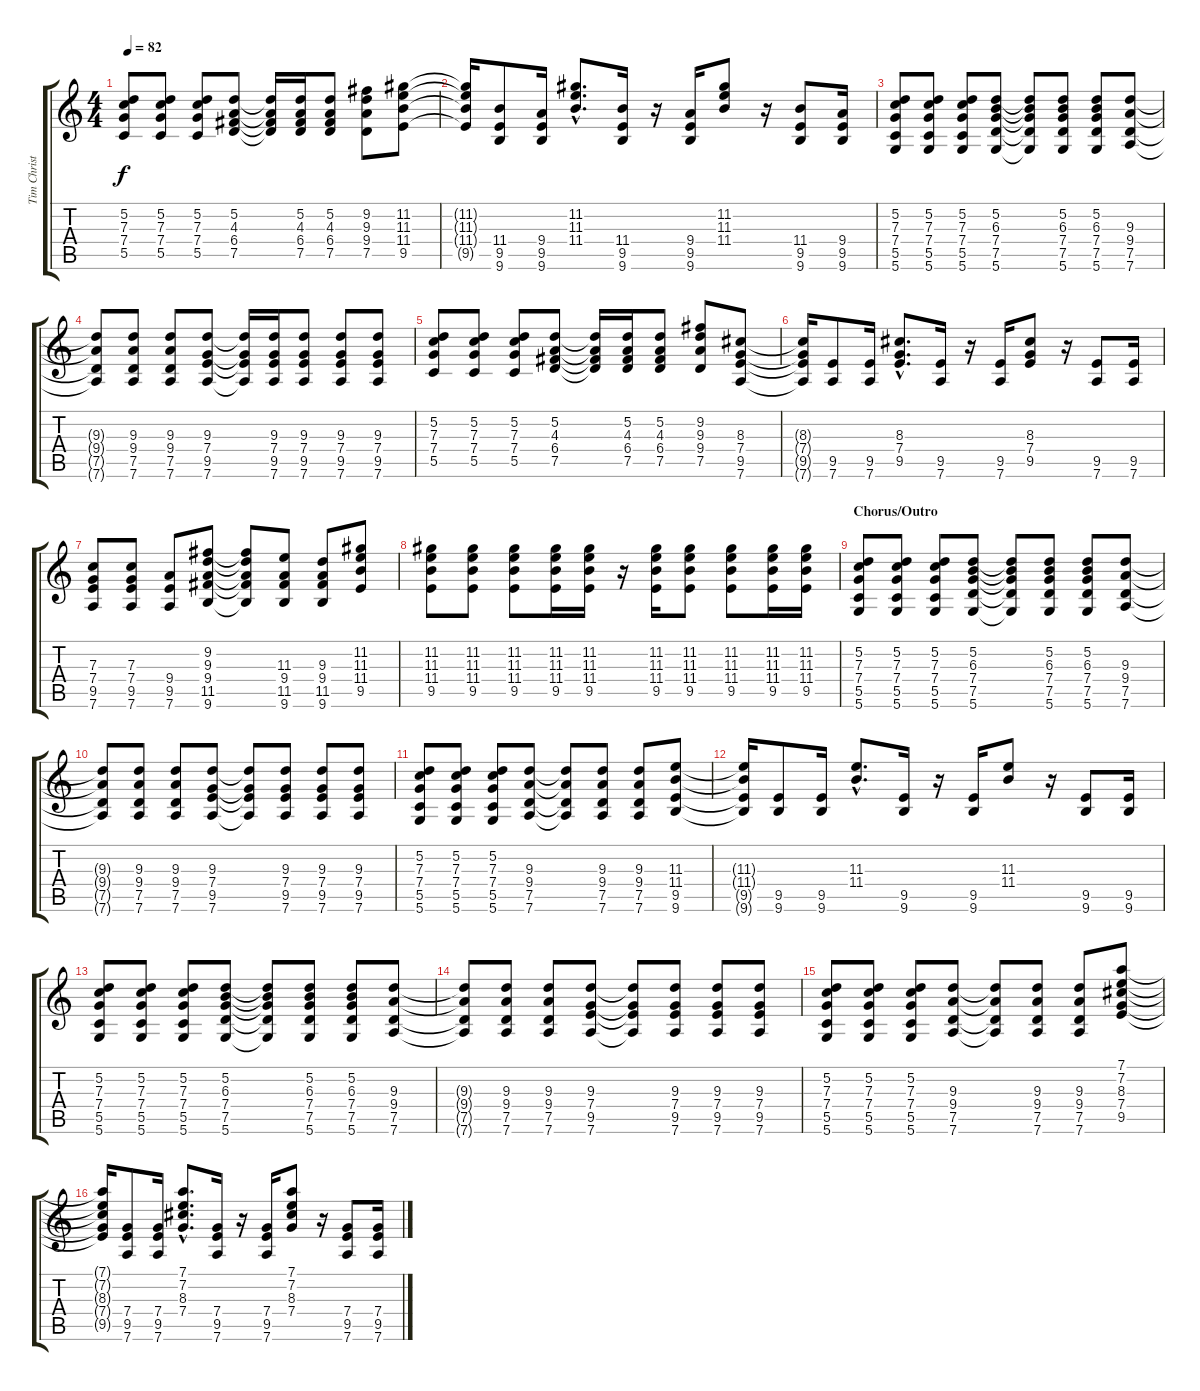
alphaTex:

\track ("Tim Christensen 2" "Tim Christ") {instrument electricguitarjazz}
\staff {score tabs}
\tuning (D4 A3 F3 C3 G2 D2) {hide}
\ts (4 4)
\tempo 82
\clef g2
\ks c
(5.2 7.3 7.4 5.5).8{dy f} (5.2 7.3 7.4 5.5).8 (5.2 7.3 7.4 5.5).8 (5.2 4.3 6.4 7.5).8 (5.2{t} 4.3{t} 6.4{t} 7.5{t}).16 (5.2 4.3 6.4 7.5).16 (5.2 4.3 6.4 7.5).8 (9.2 9.3 9.4 7.5).8 (11.2 11.3 11.4 9.5).8 |
(11.2{t} 11.3{t} 11.4{t} 9.5{t}).16 (11.4 9.5 9.6).8 (9.4 9.5 9.6).16 (11.2{hac} 11.3{hac} 11.4{hac}).8{d} (11.4 9.5 9.6).16 r.16 (9.4 9.5 9.6).16 (11.2 11.3 11.4).8 r.16 (11.4 9.5 9.6).8 (9.4 9.5 9.6).16 |
(5.2 7.3 7.4 5.5 5.6).8 (5.2 7.3 7.4 5.5 5.6).8 (5.2 7.3 7.4 5.5 5.6).8 (5.2 6.3 7.4 7.5 5.6).8 (5.2{t} 6.3{t} 7.4{t} 7.5{t} 5.6{t}).8 (5.2 6.3 7.4 7.5 5.6).8 (5.2 6.3 7.4 7.5 5.6).8 (9.3 9.4 7.5 7.6).8 |
(9.3{t} 9.4{t} 7.5{t} 7.6{t}).8 (9.3 9.4 7.5 7.6).8 (9.3 9.4 7.5 7.6).8 (9.3 7.4 9.5 7.6).8 (9.3{t} 7.4{t} 9.5{t} 7.6{t}).16 (9.3 7.4 9.5 7.6).16 (9.3 7.4 9.5 7.6).8 (9.3 7.4 9.5 7.6).8 (9.3 7.4 9.5 7.6).8 |
(5.2 7.3 7.4 5.5).8 (5.2 7.3 7.4 5.5).8 (5.2 7.3 7.4 5.5).8 (5.2 4.3 6.4 7.5).8 (5.2{t} 4.3{t} 6.4{t} 7.5{t}).16 (5.2 4.3 6.4 7.5).16 (5.2 4.3 6.4 7.5).8 (9.2 9.3 9.4 7.5).8 (8.3 7.4 9.5 7.6).8 |
(8.3{t} 7.4{t} 9.5{t} 7.6{t}).16 (9.5 7.6).8 (9.5 7.6).16 (8.3{hac} 7.4{hac} 9.5{hac}).8{d} (9.5 7.6).16 r.16 (9.5 7.6).16 (8.3 7.4 9.5).8 r.16 (9.5 7.6).8 (9.5 7.6).16 |
(7.3 7.4 9.5 7.6).8 (7.3 7.4 9.5 7.6).8 (9.4 9.5 7.6).8 (9.2 9.3 9.4 11.5 9.6).8 (9.2{t} 9.3{t} 9.4{t} 11.5{t} 9.6{t}).8 (11.3 9.4 11.5 9.6).8 (9.3 9.4 11.5 9.6).8 (11.2 11.3 11.4 9.5).8 |
(11.2 11.3 11.4 9.5).8 (11.2 11.3 11.4 9.5).8 (11.2 11.3 11.4 9.5).8 (11.2 11.3 11.4 9.5).16 (11.2 11.3 11.4 9.5).16 r.16 (11.2 11.3 11.4 9.5).16 (11.2 11.3 11.4 9.5).8 (11.2 11.3 11.4 9.5).8 (11.2 11.3 11.4 9.5).16 (11.2 11.3 11.4 9.5).16 |
\section ("" "Chorus/Outro")
(5.2 7.3 7.4 5.5 5.6).8 (5.2 7.3 7.4 5.5 5.6).8 (5.2 7.3 7.4 5.5 5.6).8 (5.2 6.3 7.4 7.5 5.6).8 (5.2{t} 6.3{t} 7.4{t} 7.5{t} 5.6{t}).8 (5.2 6.3 7.4 7.5 5.6).8 (5.2 6.3 7.4 7.5 5.6).8 (9.3 9.4 7.5 7.6).8 |
(9.3{t} 9.4{t} 7.5{t} 7.6{t}).8 (9.3 9.4 7.5 7.6).8 (9.3 9.4 7.5 7.6).8 (9.3 7.4 9.5 7.6).8 (9.3{t} 7.4{t} 9.5{t} 7.6{t}).8 (9.3 7.4 9.5 7.6).8 (9.3 7.4 9.5 7.6).8 (9.3 7.4 9.5 7.6).8 |
(5.2 7.3 7.4 5.5 5.6).8 (5.2 7.3 7.4 5.5 5.6).8 (5.2 7.3 7.4 5.5 5.6).8 (9.3 9.4 7.5 7.6).8 (9.3{t} 9.4{t} 7.5{t} 7.6{t}).8 (9.3 9.4 7.5 7.6).8 (9.3 9.4 7.5 7.6).8 (11.3 11.4 9.5 9.6).8 |
(11.3{t} 11.4{t} 9.5{t} 9.6{t}).16 (9.5 9.6).8 (9.5 9.6).16 (11.3{hac} 11.4{hac}).8{d} (9.5 9.6).16 r.16 (9.5 9.6).16 (11.3 11.4).8 r.16 (9.5 9.6).8 (9.5 9.6).16 |
(5.2 7.3 7.4 5.5 5.6).8 (5.2 7.3 7.4 5.5 5.6).8 (5.2 7.3 7.4 5.5 5.6).8 (5.2 6.3 7.4 7.5 5.6).8 (5.2{t} 6.3{t} 7.4{t} 7.5{t} 5.6{t}).8 (5.2 6.3 7.4 7.5 5.6).8 (5.2 6.3 7.4 7.5 5.6).8 (9.3 9.4 7.5 7.6).8 |
(9.3{t} 9.4{t} 7.5{t} 7.6{t}).8 (9.3 9.4 7.5 7.6).8 (9.3 9.4 7.5 7.6).8 (9.3 7.4 9.5 7.6).8 (9.3{t} 7.4{t} 9.5{t} 7.6{t}).8 (9.3 7.4 9.5 7.6).8 (9.3 7.4 9.5 7.6).8 (9.3 7.4 9.5 7.6).8 |
(5.2 7.3 7.4 5.5 5.6).8 (5.2 7.3 7.4 5.5 5.6).8 (5.2 7.3 7.4 5.5 5.6).8 (9.3 9.4 7.5 7.6).8 (9.3{t} 9.4{t} 7.5{t} 7.6{t}).8 (9.3 9.4 7.5 7.6).8 (9.3 9.4 7.5 7.6).8 (7.1 7.2 8.3 7.4 9.5).8 |
(7.1{t} 7.2{t} 8.3{t} 7.4{t} 9.5{t}).16 (7.4 9.5 7.6).8 (7.4 9.5 7.6).16 (7.1{hac} 7.2{hac} 8.3{hac} 7.4{hac}).8{d} (7.4 9.5 7.6).16 r.16 (7.4 9.5 7.6).16 (7.1 7.2 8.3 7.4).8 r.16 (7.4 9.5 7.6).8 (7.4 9.5 7.6).16
